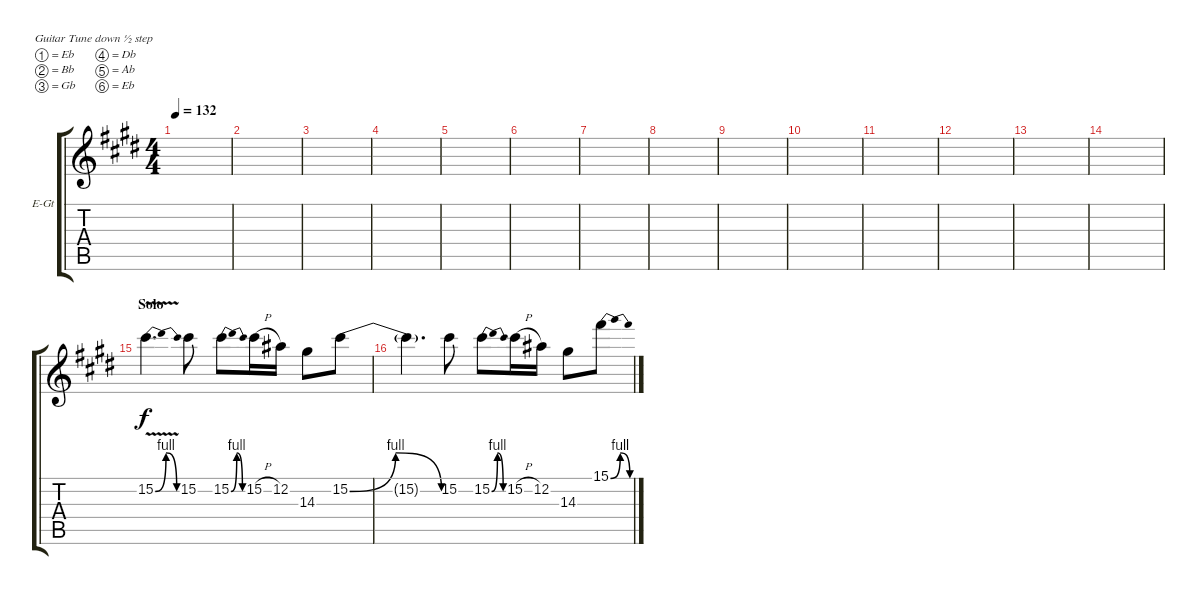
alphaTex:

\defaultSystemsLayout 4
\bracketExtendMode groupsimilarinstruments
\firstSystemTrackNameOrientation horizontal
\otherSystemsTrackNameOrientation horizontal
\track ("SOLO" "E-Gt") {solo instrument distortionguitar}
\staff {score tabs}
\tuning (Eb4 Bb3 Gb3 Db3 Ab2 Eb2)
\ts (4 4)
\tempo 132
\clef g2
\scale
0.333333
\ks e
|
\scale
0.333333 |
\scale
0.333333 |
\scale
0.333333 |
\scale
0.333333 |
\scale
0.333333 |
\scale
0.333333 |
\scale
0.333333 |
\scale
0.333333 |
\scale
0.333333 |
\scale
0.333333 |
|
|
|
\section ("" "Solo")
15.2{be (bendrelease 0 0 10.2 4 20.4 4 30 0) v}.4{d} 15.2.8 15.2{be (bendrelease 0 0 10.2 4 20.4 4 30 0)}.8 15.2{h}.16 12.2.16 14.3.8 15.2{be (bendrelease 0 0 10.2 4 58.8 4 59.4 0)}.8 |
15.2{t}.4{d} 15.2.8 15.2{be (bendrelease 0 0 10.2 4 20.4 4 30 0)}.8 15.2{h}.16 12.2.16 14.3.8 15.1{be (bendrelease 0 0 10.2 4 58.8 4 59.4 0)}.8
